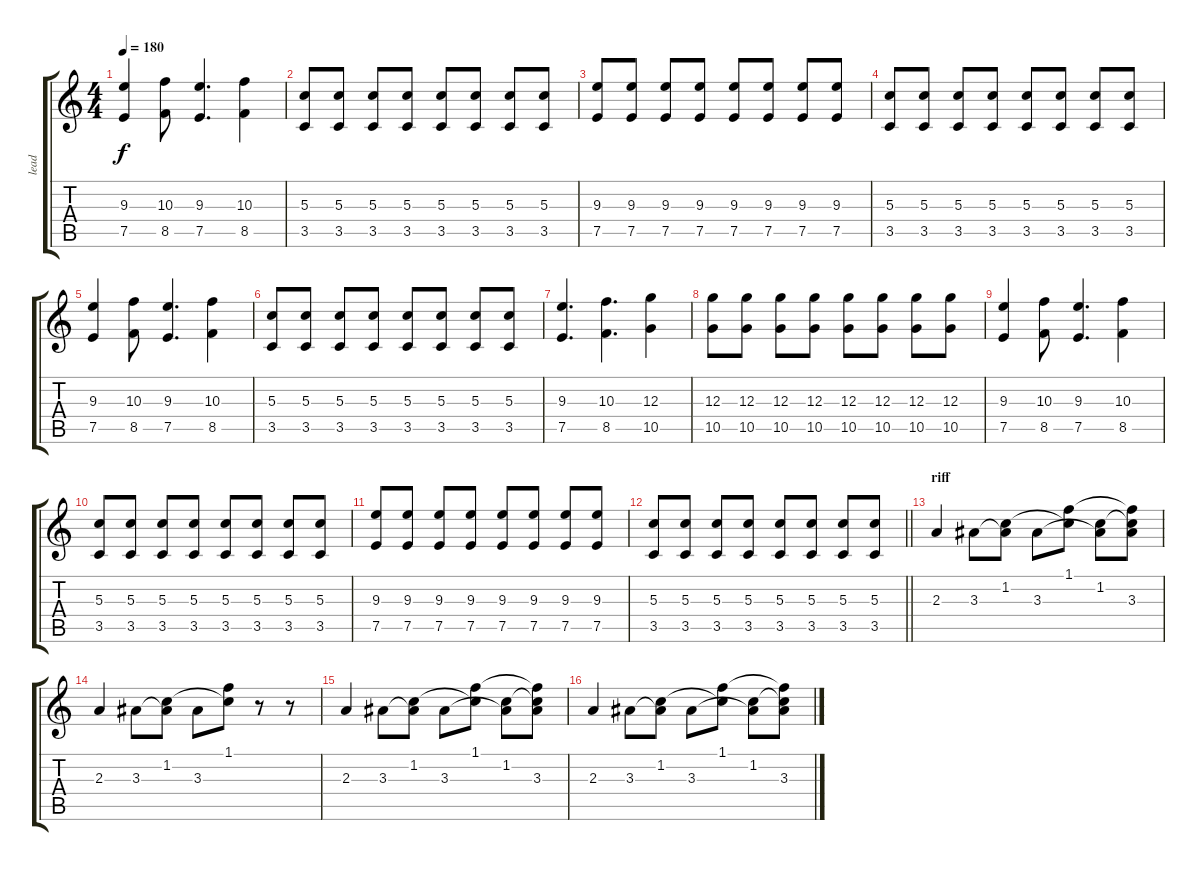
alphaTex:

\track ("lead" "lead") {instrument overdrivenguitar}
\staff {score tabs}
\tuning (E4 B3 G3 D3 A2 D2) {hide}
\ts (4 4)
\tempo 180
\clef g2
\ks c
(9.3 7.5).4{dy f} (10.3 8.5).8 (9.3 7.5).4{d} (10.3 8.5).4 |
(5.3 3.5).8 (5.3 3.5).8 (5.3 3.5).8 (5.3 3.5).8 (5.3 3.5).8 (5.3 3.5).8 (5.3 3.5).8 (5.3 3.5).8 |
(9.3 7.5).8 (9.3 7.5).8 (9.3 7.5).8 (9.3 7.5).8 (9.3 7.5).8 (9.3 7.5).8 (9.3 7.5).8 (9.3 7.5).8 |
(5.3 3.5).8 (5.3 3.5).8 (5.3 3.5).8 (5.3 3.5).8 (5.3 3.5).8 (5.3 3.5).8 (5.3 3.5).8 (5.3 3.5).8 |
(9.3 7.5).4 (10.3 8.5).8 (9.3 7.5).4{d} (10.3 8.5).4 |
(5.3 3.5).8 (5.3 3.5).8 (5.3 3.5).8 (5.3 3.5).8 (5.3 3.5).8 (5.3 3.5).8 (5.3 3.5).8 (5.3 3.5).8 |
(9.3 7.5).4{d} (10.3 8.5).4{d} (12.3 10.5).4 |
(12.3 10.5).8 (12.3 10.5).8 (12.3 10.5).8 (12.3 10.5).8 (12.3 10.5).8 (12.3 10.5).8 (12.3 10.5).8 (12.3 10.5).8 |
(9.3 7.5).4 (10.3 8.5).8 (9.3 7.5).4{d} (10.3 8.5).4 |
(5.3 3.5).8 (5.3 3.5).8 (5.3 3.5).8 (5.3 3.5).8 (5.3 3.5).8 (5.3 3.5).8 (5.3 3.5).8 (5.3 3.5).8 |
(9.3 7.5).8 (9.3 7.5).8 (9.3 7.5).8 (9.3 7.5).8 (9.3 7.5).8 (9.3 7.5).8 (9.3 7.5).8 (9.3 7.5).8 |
\barLineRight lightlight
(5.3 3.5).8 (5.3 3.5).8 (5.3 3.5).8 (5.3 3.5).8 (5.3 3.5).8 (5.3 3.5).8 (5.3 3.5).8 (5.3 3.5).8 |
\section ("" "riff")
2.3.4 3.3.8 (1.2 3.3{t}).8 3.3.8 (1.1 1.2{t}).8 (1.2 3.3{t}).8 (1.1{t} 1.2{t} 3.3).8 |
2.3.4 3.3.8 (1.2 3.3{t}).8 3.3.8 (1.1 1.2{t}).8 r.8 r.8 |
2.3.4 3.3.8 (1.2 3.3{t}).8 3.3.8 (1.1 1.2{t}).8 (1.2 3.3{t}).8 (1.1{t} 1.2{t} 3.3).8 |
2.3.4 3.3.8 (1.2 3.3{t}).8 3.3.8 (1.1 1.2{t}).8 (1.2 3.3{t}).8 (1.1{t} 1.2{t} 3.3).8
